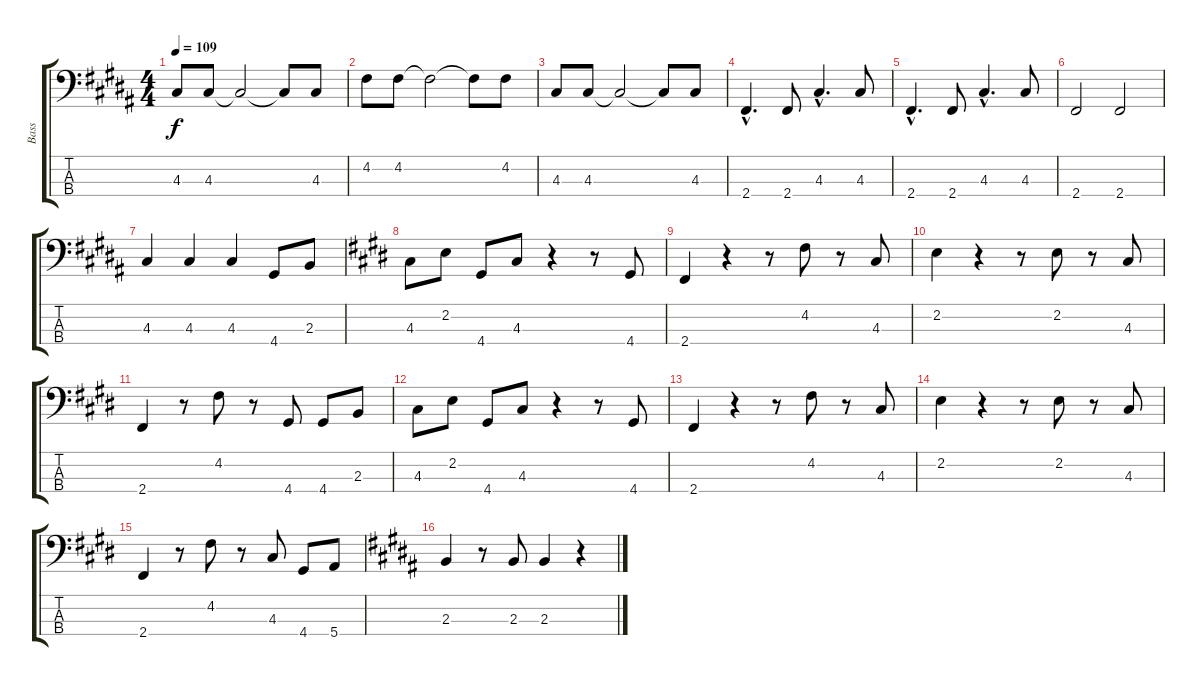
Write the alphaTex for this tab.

\track ("Bass" "Bass") {instrument synthbass1}
\staff {score tabs}
\tuning (G2 D2 A1 E1) {hide}
\ts (4 4)
\tempo 109
\clef f4
\ks b
4.3.8{dy f} 4.3.8 4.3{t}.2 4.3{t}.8 4.3.8 |
4.2.8 4.2.8 4.2{t}.2 4.2{t}.8 4.2.8 |
4.3.8 4.3.8 4.3{t}.2 4.3{t}.8 4.3.8 |
2.4{hac}.4{d} 2.4.8 4.3{hac}.4{d} 4.3.8 |
2.4{hac}.4{d} 2.4.8 4.3{hac}.4{d} 4.3.8 |
2.4.2 2.4.2 |
4.3.4 4.3.4 4.3.4 4.4.8 2.3.8 |
\ks e
4.3.8 2.2.8 4.4.8 4.3.8 r.4 r.8 4.4.8 |
2.4.4 r.4 r.8 4.2.8 r.8 4.3.8 |
2.2.4 r.4 r.8 2.2.8 r.8 4.3.8 |
2.4.4 r.8 4.2.8 r.8 4.4.8 4.4.8 2.3.8 |
4.3.8 2.2.8 4.4.8 4.3.8 r.4 r.8 4.4.8 |
2.4.4 r.4 r.8 4.2.8 r.8 4.3.8 |
2.2.4 r.4 r.8 2.2.8 r.8 4.3.8 |
2.4.4 r.8 4.2.8 r.8 4.3.8 4.4.8 5.4.8 |
\ks b
2.3.4 r.8 2.3.8 2.3.4 r.4
